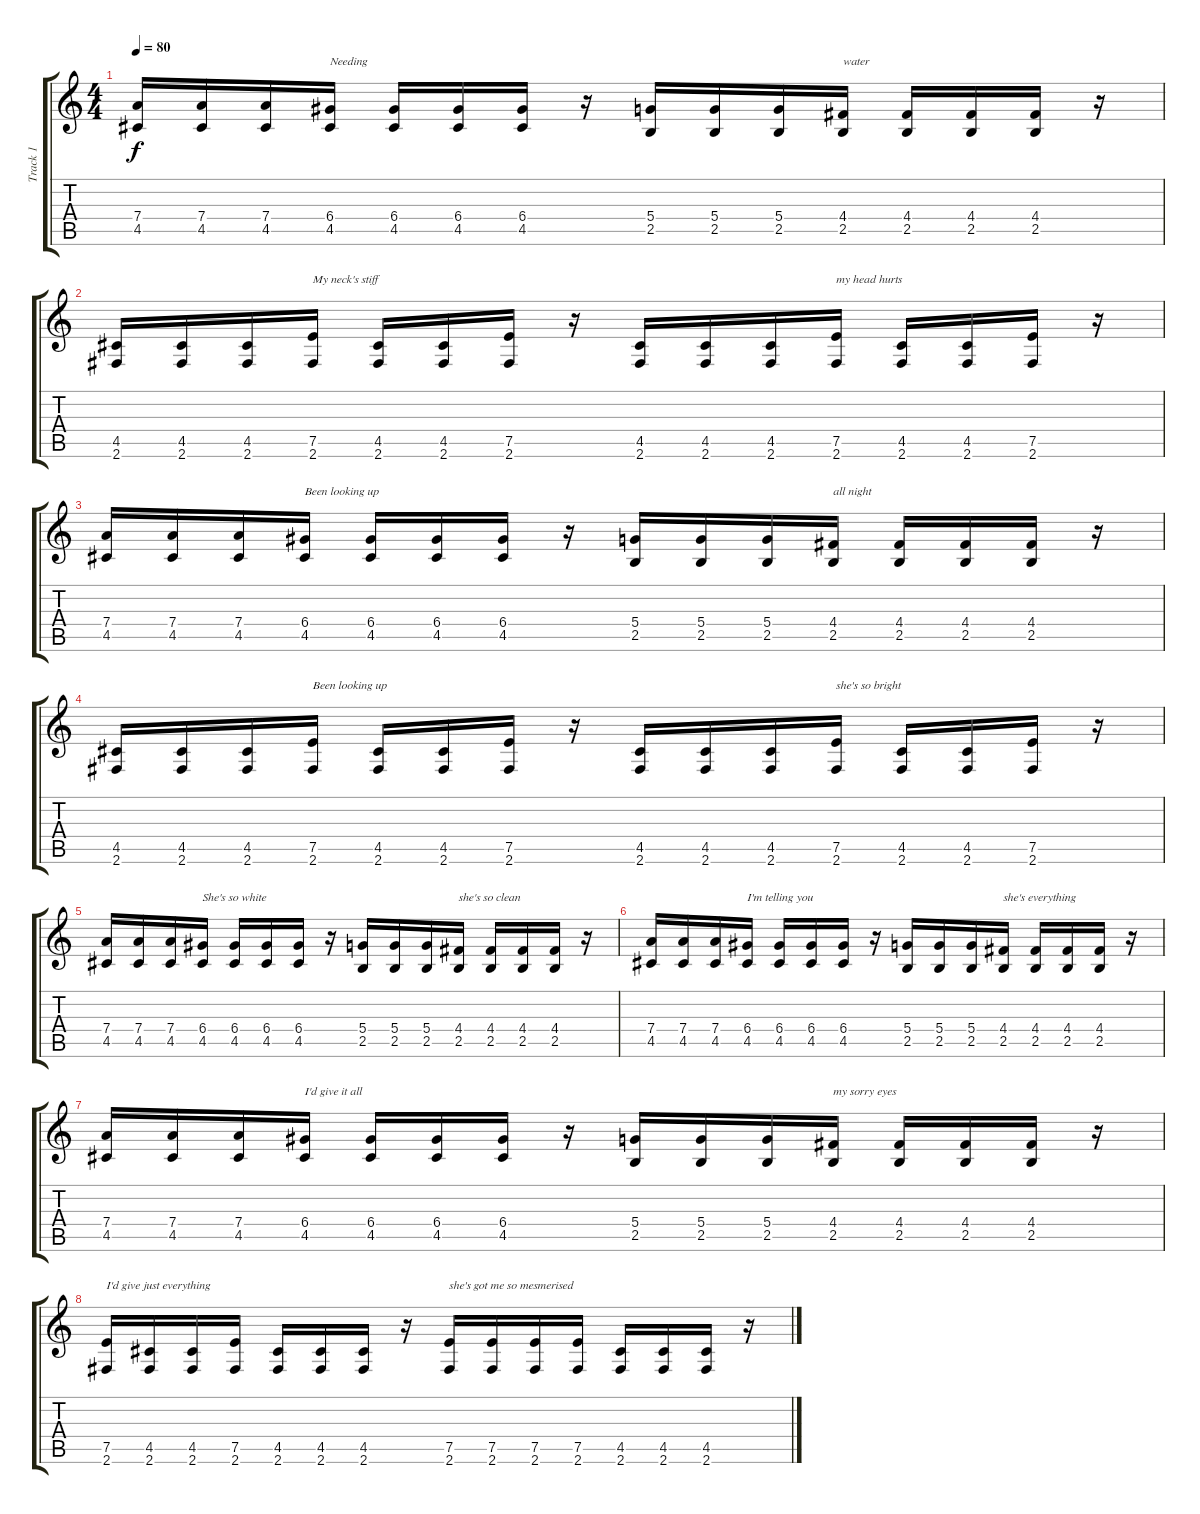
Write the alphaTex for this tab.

\track ("Track 1" "Track 1") {instrument electricguitarmuted}
\staff {score tabs}
\tuning (E4 B3 G3 D3 A2 E2) {hide}
\ts (4 4)
\tempo 80
\clef g2
\ks c
(7.4 4.5).16{dy f} (7.4 4.5).16 (7.4 4.5).16 (6.4 4.5).16{txt "Needing"} (6.4 4.5).16 (6.4 4.5).16 (6.4 4.5).16 r.16 (5.4 2.5).16 (5.4 2.5).16 (5.4 2.5).16 (4.4 2.5).16{txt "water"} (4.4 2.5).16 (4.4 2.5).16 (4.4 2.5).16 r.16 |
(4.5 2.6).16 (4.5 2.6).16 (4.5 2.6).16 (7.5 2.6).16{txt "My neck's stiff"} (4.5 2.6).16 (4.5 2.6).16 (7.5 2.6).16 r.16 (4.5 2.6).16 (4.5 2.6).16 (4.5 2.6).16 (7.5 2.6).16{txt "my head hurts"} (4.5 2.6).16 (4.5 2.6).16 (7.5 2.6).16 r.16 |
(7.4 4.5).16 (7.4 4.5).16 (7.4 4.5).16 (6.4 4.5).16{txt "Been looking up"} (6.4 4.5).16 (6.4 4.5).16 (6.4 4.5).16 r.16 (5.4 2.5).16 (5.4 2.5).16 (5.4 2.5).16 (4.4 2.5).16{txt "all night"} (4.4 2.5).16 (4.4 2.5).16 (4.4 2.5).16 r.16 |
(4.5 2.6).16 (4.5 2.6).16 (4.5 2.6).16 (7.5 2.6).16{txt "Been looking up"} (4.5 2.6).16 (4.5 2.6).16 (7.5 2.6).16 r.16 (4.5 2.6).16 (4.5 2.6).16 (4.5 2.6).16 (7.5 2.6).16{txt "she's so bright"} (4.5 2.6).16 (4.5 2.6).16 (7.5 2.6).16 r.16 |
(7.4 4.5).16 (7.4 4.5).16 (7.4 4.5).16 (6.4 4.5).16{txt "She's so white"} (6.4 4.5).16 (6.4 4.5).16 (6.4 4.5).16 r.16 (5.4 2.5).16 (5.4 2.5).16 (5.4 2.5).16 (4.4 2.5).16{txt "she's so clean"} (4.4 2.5).16 (4.4 2.5).16 (4.4 2.5).16 r.16 |
(7.4 4.5).16 (7.4 4.5).16 (7.4 4.5).16 (6.4 4.5).16{txt "I'm telling you"} (6.4 4.5).16 (6.4 4.5).16 (6.4 4.5).16 r.16 (5.4 2.5).16 (5.4 2.5).16 (5.4 2.5).16 (4.4 2.5).16{txt "she's everything"} (4.4 2.5).16 (4.4 2.5).16 (4.4 2.5).16 r.16 |
(7.4 4.5).16 (7.4 4.5).16 (7.4 4.5).16 (6.4 4.5).16{txt "I'd give it all"} (6.4 4.5).16 (6.4 4.5).16 (6.4 4.5).16 r.16 (5.4 2.5).16 (5.4 2.5).16 (5.4 2.5).16 (4.4 2.5).16{txt "my sorry eyes"} (4.4 2.5).16 (4.4 2.5).16 (4.4 2.5).16 r.16 |
(7.5 2.6).16{txt "I'd give just everything"} (4.5 2.6).16 (4.5 2.6).16 (7.5 2.6).16 (4.5 2.6).16 (4.5 2.6).16 (4.5 2.6).16 r.16 (7.5 2.6).16{txt "she's got me so mesmerised"} (7.5 2.6).16 (7.5 2.6).16 (7.5 2.6).16 (4.5 2.6).16 (4.5 2.6).16 (4.5 2.6).16 r.16
